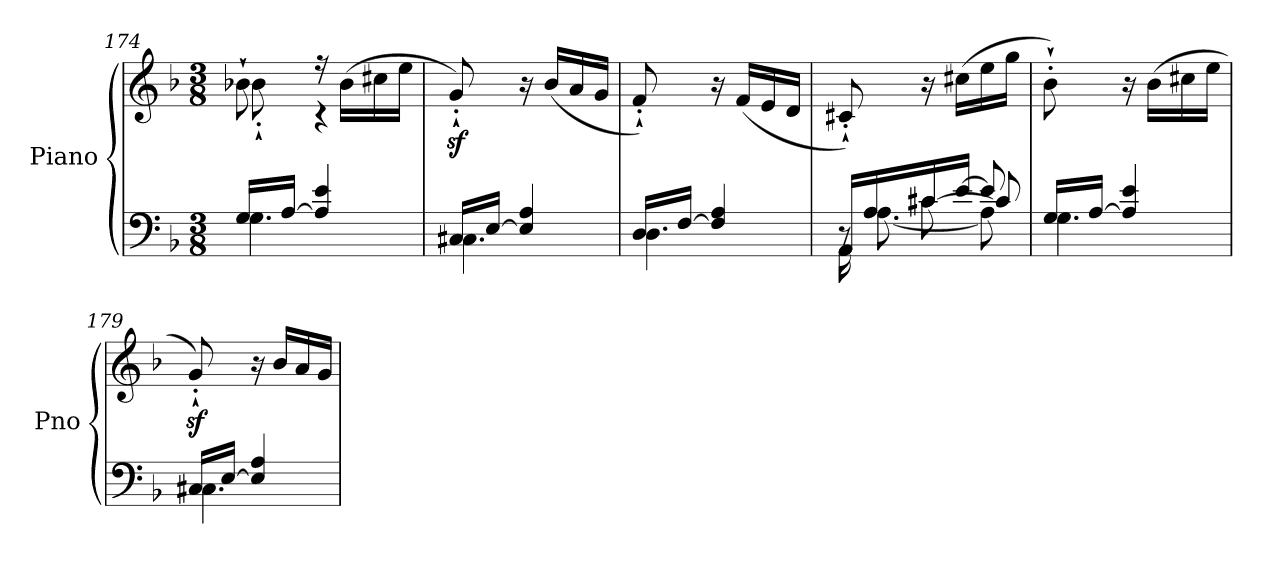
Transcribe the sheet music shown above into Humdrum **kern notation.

**kern	**kern
*part1	*part1
*staff2	*staff1
*I"Piano	*
*I'Pno	*
*clefF4	*clefG2
*k[b-]	*k[b-]
*M3/8	*M3/8
=174	=174
*^	*^
16G/LL	4.G\	8b-X`\	8b-'`\
[16A/JJ	.	.	.
4A/] 4e/	.	16r	4r
.	.	(<16b-\LL	.
.	.	16cc#X\	.
.	.	16ee\JJ	.
*	*	*v	*v
=175	=175	=175
16C#X/LL	4.C#X\	8gz<'`/)
[16E/JJ	.	.
4E/] 4A/	.	16r
.	.	(<16b-/LL
.	.	16a/
.	.	16g/JJ
!!LO:LB:g=z
=176	=176	=176
16D/LL	4.D\	8f'`/)
[16F/JJ	.	.
4F/] 4A/	.	16r
.	.	(<16f/LL
.	.	16e/
.	.	16d/JJ
!!LO:LB:g=z
=177	=177	=177
*	*^	*
16AA/LL	16AA\	8r	8c#X'`/)
16A/	[8.A\	.	.
16c#X/	.	[8c#X\	16r
[16e/JJ	.	.	(>16cc#X\LL
8e/]	8A\]	8c#/]	16ee\
.	.	.	16gg\JJ
*	*v	*v	*
=178	=178	=178
16G/LL	4.G\	8b-'`\)
[16A/JJ	.	.
4A/] 4e/	.	16r
.	.	(>16b-\LL
.	.	16cc#X\
.	.	16ee\JJ
=179	=179	=179
16C#X/LL	4.C#X\	8gz<'`/)
[16E/JJ	.	.
4E/] 4A/	.	16r
.	.	16b-/LL
.	.	16a/
.	.	16g/JJ
*v	*v	*
=	=
*-	*-
